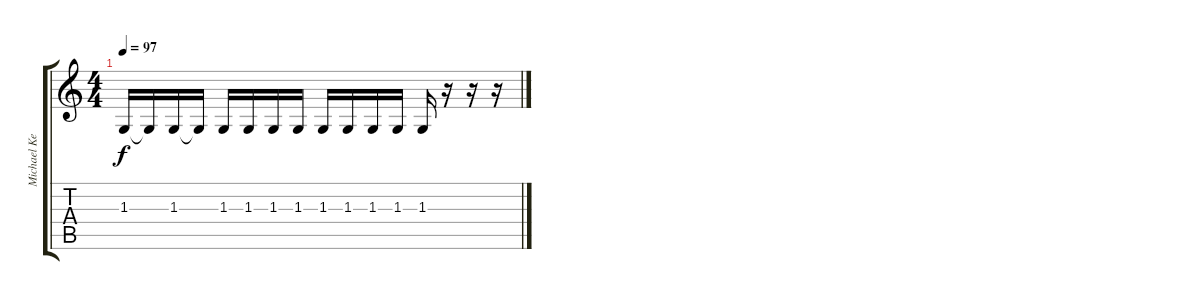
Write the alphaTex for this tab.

\track ("Michael Kenji Shinoda " "Michael Ke") {instrument englishhorn}
\staff {score tabs}
\tuning (Eb4 Bb3 Gb3 Db3 Ab2 Db2) {hide}
\ts (4 4)
\tempo 97
\clef g2
\ks c
1.3.16{dy f} 1.3{t}.16 1.3.16 1.3{t}.16 1.3.16 1.3.16 1.3.16 1.3.16 1.3.16 1.3.16 1.3.16 1.3.16 1.3.16 r.16 r.16 r.16
